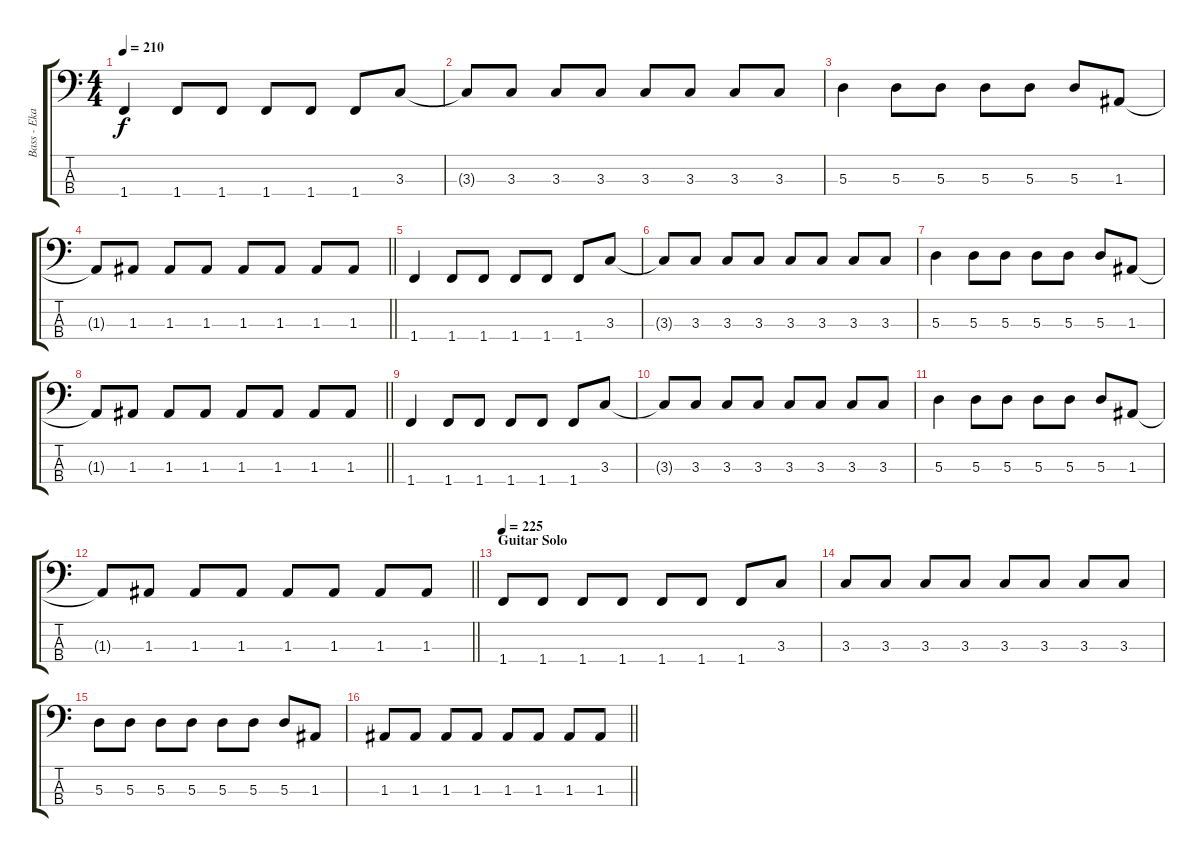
\track ("Bass - Eka Rock" "Bass - Eka") {instrument electricbasspick}
\staff {score tabs}
\tuning (G2 D2 A1 E1) {hide}
\ts (4 4)
\tempo 210
\clef f4
\ks c
1.4.4{dy f} 1.4.8 1.4.8 1.4.8 1.4.8 1.4.8 3.3.8 |
3.3{t}.8 3.3.8 3.3.8 3.3.8 3.3.8 3.3.8 3.3.8 3.3.8 |
5.3.4 5.3.8 5.3.8 5.3.8 5.3.8 5.3.8 1.3.8 |
\barLineRight lightlight
1.3{t}.8 1.3.8 1.3.8 1.3.8 1.3.8 1.3.8 1.3.8 1.3.8 |
1.4.4 1.4.8 1.4.8 1.4.8 1.4.8 1.4.8 3.3.8 |
3.3{t}.8 3.3.8 3.3.8 3.3.8 3.3.8 3.3.8 3.3.8 3.3.8 |
5.3.4 5.3.8 5.3.8 5.3.8 5.3.8 5.3.8 1.3.8 |
\barLineRight lightlight
1.3{t}.8 1.3.8 1.3.8 1.3.8 1.3.8 1.3.8 1.3.8 1.3.8 |
1.4.4 1.4.8 1.4.8 1.4.8 1.4.8 1.4.8 3.3.8 |
3.3{t}.8 3.3.8 3.3.8 3.3.8 3.3.8 3.3.8 3.3.8 3.3.8 |
5.3.4 5.3.8 5.3.8 5.3.8 5.3.8 5.3.8 1.3.8 |
\barLineRight lightlight
1.3{t}.8 1.3.8 1.3.8 1.3.8 1.3.8 1.3.8 1.3.8 1.3.8 |
\section ("" "Guitar Solo")
\tempo 225
1.4.8 1.4.8 1.4.8 1.4.8 1.4.8 1.4.8 1.4.8 3.3.8 |
3.3.8 3.3.8 3.3.8 3.3.8 3.3.8 3.3.8 3.3.8 3.3.8 |
5.3.8 5.3.8 5.3.8 5.3.8 5.3.8 5.3.8 5.3.8 1.3.8 |
\barLineRight lightlight
1.3.8 1.3.8 1.3.8 1.3.8 1.3.8 1.3.8 1.3.8 1.3.8
